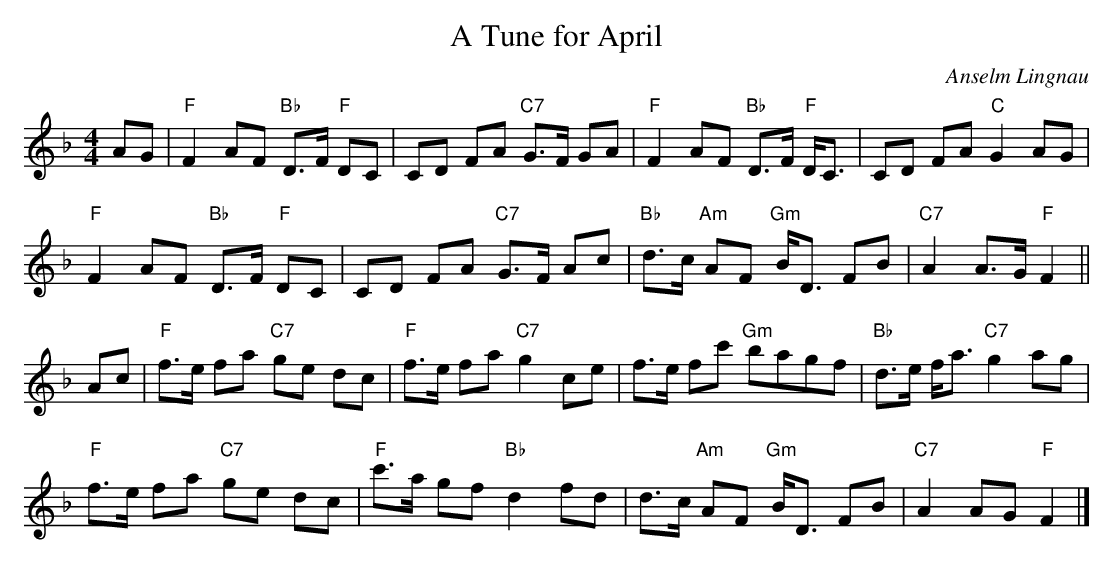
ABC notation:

X:1
T:A Tune for April
C:Anselm Lingnau
M:4/4
L:1/8
K:F
AG|"F"F2AF "Bb"D>F "F"DC|CD FA "C7"G>F GA|\
                           "F"F2AF "Bb"D>F "F"D<C|CD FA "C"G2 AG|
   "F"F2AF "Bb"D>F "F"DC|CD FA "C7"G>F Ac|\
                           "Bb"d>c "Am"AF "Gm"B<D FB|"C7"A2 A>G "F"F2||
Ac|"F"f>e fa "C7"ge dc|"F"f>e fa "C7"g2 ce|\
                           f>e fc' "Gm"bagf|"Bb"d>e f<a "C7"g2 ag|
   "F"f>e fa "C7"ge dc|"F"c'>a gf "Bb"d2 fd|\
                           d>c "Am"AF "Gm"B<D FB|"C7"A2 AG "F"F2|]
